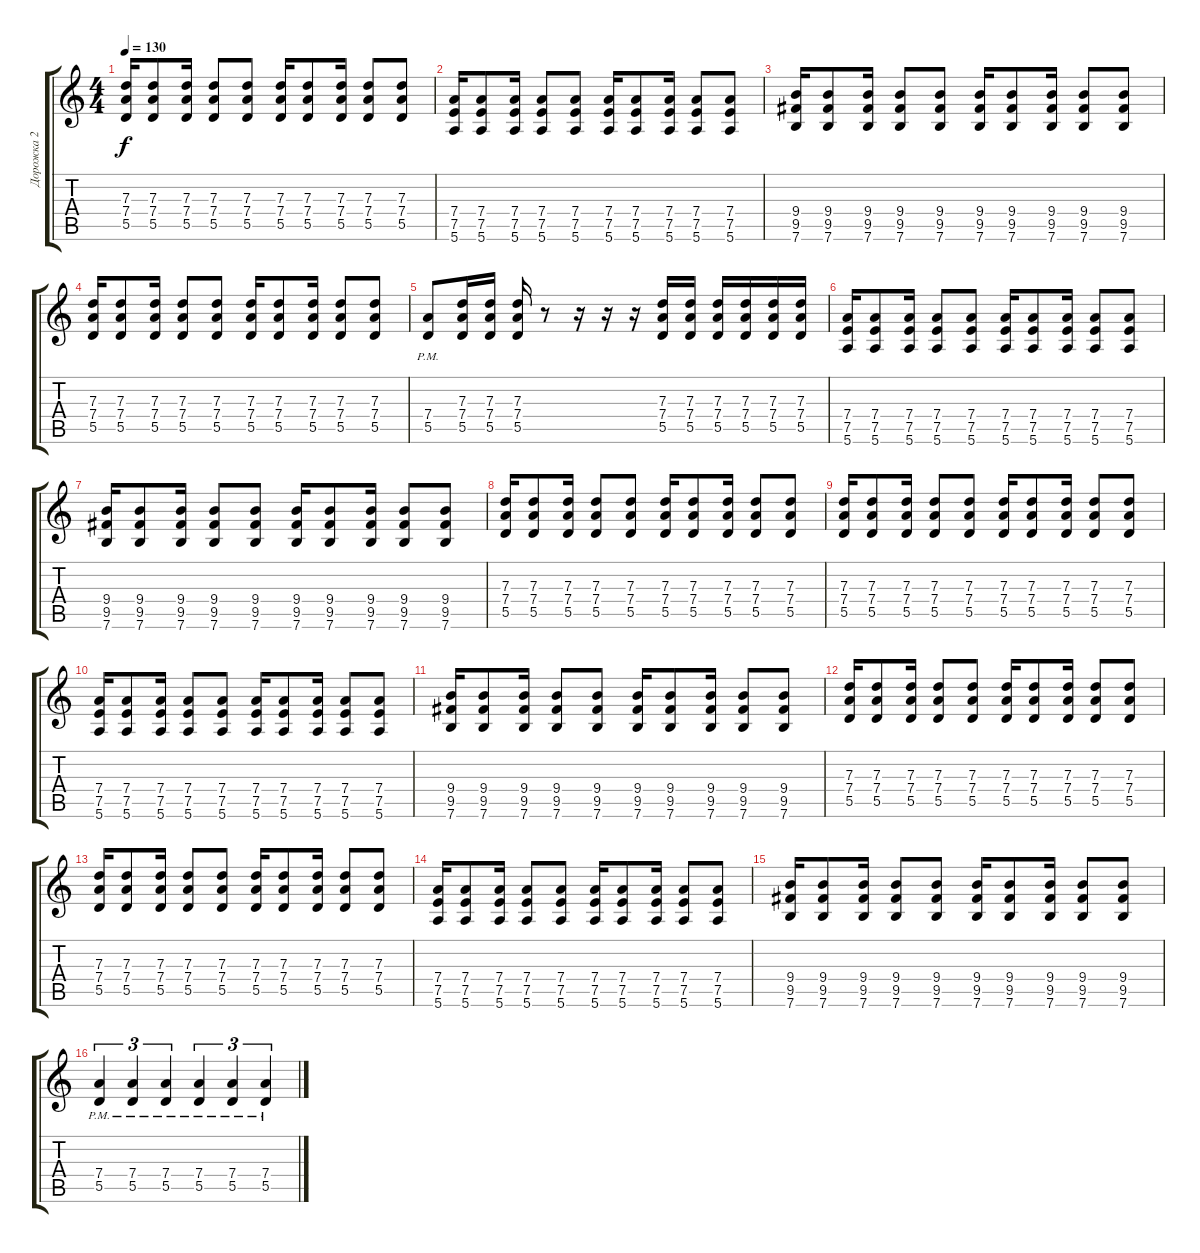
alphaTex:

\track ("Дорожка 2" "Дорожка 2") {instrument overdrivenguitar}
\staff {score tabs}
\tuning (E4 B3 G3 D3 A2 E2) {hide}
\ts (4 4)
\tempo 130
\clef g2
\ks c
(7.3 7.4 5.5).16{dy f} (7.3 7.4 5.5).8 (7.3 7.4 5.5).16 (7.3 7.4 5.5).8 (7.3 7.4 5.5).8 (7.3 7.4 5.5).16 (7.3 7.4 5.5).8 (7.3 7.4 5.5).16 (7.3 7.4 5.5).8 (7.3 7.4 5.5).8 |
(7.4 7.5 5.6).16 (7.4 7.5 5.6).8 (7.4 7.5 5.6).16 (7.4 7.5 5.6).8 (7.4 7.5 5.6).8 (7.4 7.5 5.6).16 (7.4 7.5 5.6).8 (7.4 7.5 5.6).16 (7.4 7.5 5.6).8 (7.4 7.5 5.6).8 |
(9.4 9.5 7.6).16 (9.4 9.5 7.6).8 (9.4 9.5 7.6).16 (9.4 9.5 7.6).8 (9.4 9.5 7.6).8 (9.4 9.5 7.6).16 (9.4 9.5 7.6).8 (9.4 9.5 7.6).16 (9.4 9.5 7.6).8 (9.4 9.5 7.6).8 |
(7.3 7.4 5.5).16 (7.3 7.4 5.5).8 (7.3 7.4 5.5).16 (7.3 7.4 5.5).8 (7.3 7.4 5.5).8 (7.3 7.4 5.5).16 (7.3 7.4 5.5).8 (7.3 7.4 5.5).16 (7.3 7.4 5.5).8 (7.3 7.4 5.5).8 |
(7.4{pm} 5.5{pm}).8 (7.3 7.4 5.5).16 (7.3 7.4 5.5).16 (7.3 7.4 5.5).16 r.8 r.16 r.16 r.16 (7.3 7.4 5.5).16 (7.3 7.4 5.5).16 (7.3 7.4 5.5).16 (7.3 7.4 5.5).16 (7.3 7.4 5.5).16 (7.3 7.4 5.5).16 |
(7.4 7.5 5.6).16 (7.4 7.5 5.6).8 (7.4 7.5 5.6).16 (7.4 7.5 5.6).8 (7.4 7.5 5.6).8 (7.4 7.5 5.6).16 (7.4 7.5 5.6).8 (7.4 7.5 5.6).16 (7.4 7.5 5.6).8 (7.4 7.5 5.6).8 |
(9.4 9.5 7.6).16 (9.4 9.5 7.6).8 (9.4 9.5 7.6).16 (9.4 9.5 7.6).8 (9.4 9.5 7.6).8 (9.4 9.5 7.6).16 (9.4 9.5 7.6).8 (9.4 9.5 7.6).16 (9.4 9.5 7.6).8 (9.4 9.5 7.6).8 |
(7.3 7.4 5.5).16 (7.3 7.4 5.5).8 (7.3 7.4 5.5).16 (7.3 7.4 5.5).8 (7.3 7.4 5.5).8 (7.3 7.4 5.5).16 (7.3 7.4 5.5).8 (7.3 7.4 5.5).16 (7.3 7.4 5.5).8 (7.3 7.4 5.5).8 |
(7.3 7.4 5.5).16 (7.3 7.4 5.5).8 (7.3 7.4 5.5).16 (7.3 7.4 5.5).8 (7.3 7.4 5.5).8 (7.3 7.4 5.5).16 (7.3 7.4 5.5).8 (7.3 7.4 5.5).16 (7.3 7.4 5.5).8 (7.3 7.4 5.5).8 |
(7.4 7.5 5.6).16 (7.4 7.5 5.6).8 (7.4 7.5 5.6).16 (7.4 7.5 5.6).8 (7.4 7.5 5.6).8 (7.4 7.5 5.6).16 (7.4 7.5 5.6).8 (7.4 7.5 5.6).16 (7.4 7.5 5.6).8 (7.4 7.5 5.6).8 |
(9.4 9.5 7.6).16 (9.4 9.5 7.6).8 (9.4 9.5 7.6).16 (9.4 9.5 7.6).8 (9.4 9.5 7.6).8 (9.4 9.5 7.6).16 (9.4 9.5 7.6).8 (9.4 9.5 7.6).16 (9.4 9.5 7.6).8 (9.4 9.5 7.6).8 |
(7.3 7.4 5.5).16 (7.3 7.4 5.5).8 (7.3 7.4 5.5).16 (7.3 7.4 5.5).8 (7.3 7.4 5.5).8 (7.3 7.4 5.5).16 (7.3 7.4 5.5).8 (7.3 7.4 5.5).16 (7.3 7.4 5.5).8 (7.3 7.4 5.5).8 |
(7.3 7.4 5.5).16 (7.3 7.4 5.5).8 (7.3 7.4 5.5).16 (7.3 7.4 5.5).8 (7.3 7.4 5.5).8 (7.3 7.4 5.5).16 (7.3 7.4 5.5).8 (7.3 7.4 5.5).16 (7.3 7.4 5.5).8 (7.3 7.4 5.5).8 |
(7.4 7.5 5.6).16 (7.4 7.5 5.6).8 (7.4 7.5 5.6).16 (7.4 7.5 5.6).8 (7.4 7.5 5.6).8 (7.4 7.5 5.6).16 (7.4 7.5 5.6).8 (7.4 7.5 5.6).16 (7.4 7.5 5.6).8 (7.4 7.5 5.6).8 |
(9.4 9.5 7.6).16 (9.4 9.5 7.6).8 (9.4 9.5 7.6).16 (9.4 9.5 7.6).8 (9.4 9.5 7.6).8 (9.4 9.5 7.6).16 (9.4 9.5 7.6).8 (9.4 9.5 7.6).16 (9.4 9.5 7.6).8 (9.4 9.5 7.6).8 |
(7.4{pm} 5.5{pm}).4{tu (3 2)} (7.4{pm} 5.5{pm}).4{tu (3 2)} (7.4{pm} 5.5{pm}).4{tu (3 2)} (7.4{pm} 5.5{pm}).4{tu (3 2)} (7.4{pm} 5.5{pm}).4{tu (3 2)} (7.4{pm} 5.5{pm}).4{tu (3 2)}
